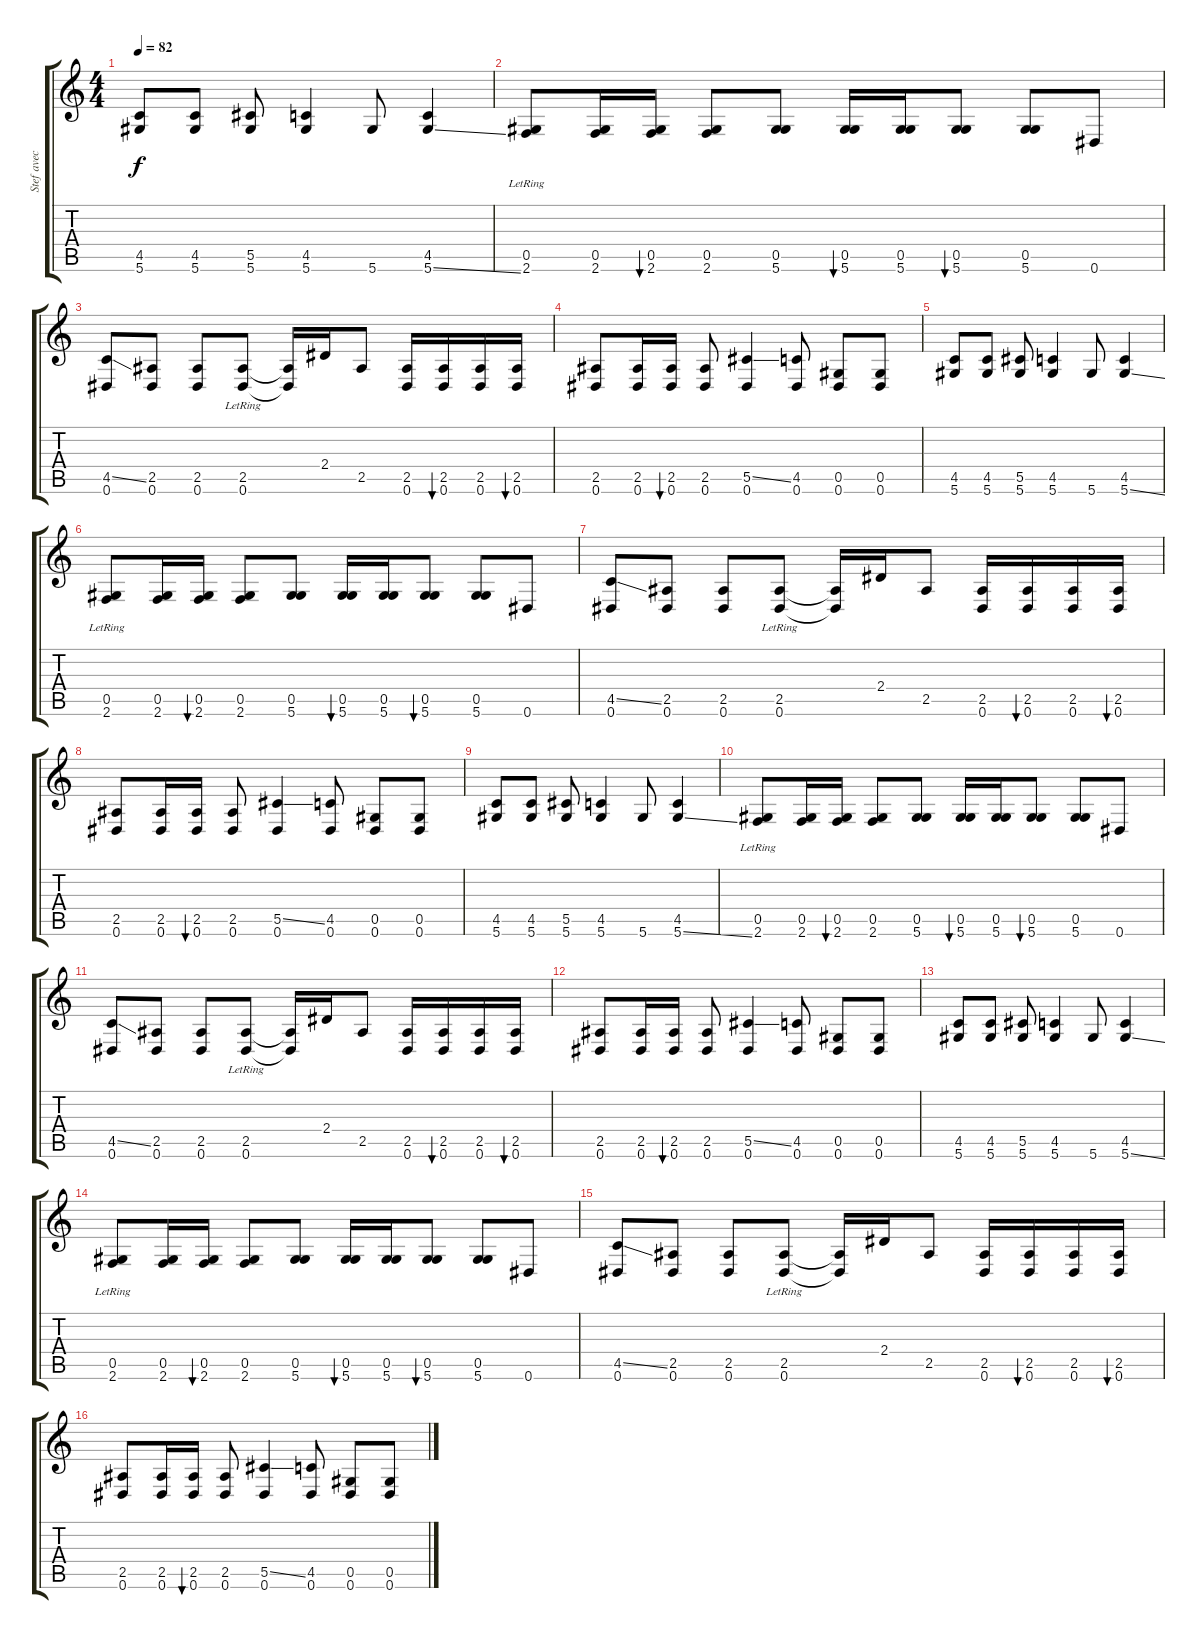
\track ("Stef avec un Bariton" "Stef avec ") {instrument acousticguitarnylon}
\staff {score tabs}
\tuning (Eb4 Bb3 Gb3 Db3 Ab2 Eb2) {hide}
\ts (4 4)
\tempo 82
\clef g2
\ks c
(4.5 5.6).8{dy f instrument acousticguitarnylon} (4.5 5.6).8 (5.5 5.6).8 (4.5 5.6).4 5.6.8 (4.5 5.6{ss}).4 |
(0.5{lr} 2.6).8 (0.5 2.6).16 (0.5 2.6).16{bu 60} (0.5 2.6).8 (0.5 5.6).8 (0.5 5.6).16{bu 60} (0.5 5.6).16 (0.5 5.6).8{bu 60} (0.5 5.6).8 0.6.8 |
(4.5{ss} 0.6).8 (2.5 0.6).8 (2.5 0.6).8 (2.5{lr} 0.6).8 (2.5{t} 0.6{t}).16 2.4.16 2.5.8 (2.5 0.6).16 (2.5 0.6).16{bu 60} (2.5 0.6).16 (2.5 0.6).16{bu 60} |
(2.5 0.6).8 (2.5 0.6).16 (2.5 0.6).16{bu 60} (2.5 0.6).8 (5.5{ss} 0.6).4 (4.5 0.6).8 (0.5 0.6).8 (0.5 0.6).8 |
(4.5 5.6).8 (4.5 5.6).8 (5.5 5.6).8 (4.5 5.6).4 5.6.8 (4.5 5.6{ss}).4 |
(0.5{lr} 2.6).8 (0.5 2.6).16 (0.5 2.6).16{bu 60} (0.5 2.6).8 (0.5 5.6).8 (0.5 5.6).16{bu 60} (0.5 5.6).16 (0.5 5.6).8{bu 60} (0.5 5.6).8 0.6.8 |
(4.5{ss} 0.6).8 (2.5 0.6).8 (2.5 0.6).8 (2.5{lr} 0.6).8 (2.5{t} 0.6{t}).16 2.4.16 2.5.8 (2.5 0.6).16 (2.5 0.6).16{bu 60} (2.5 0.6).16 (2.5 0.6).16{bu 60} |
(2.5 0.6).8 (2.5 0.6).16 (2.5 0.6).16{bu 60} (2.5 0.6).8 (5.5{ss} 0.6).4 (4.5 0.6).8 (0.5 0.6).8 (0.5 0.6).8 |
(4.5 5.6).8 (4.5 5.6).8 (5.5 5.6).8 (4.5 5.6).4 5.6.8 (4.5 5.6{ss}).4 |
(0.5{lr} 2.6).8 (0.5 2.6).16 (0.5 2.6).16{bu 60} (0.5 2.6).8 (0.5 5.6).8 (0.5 5.6).16{bu 60} (0.5 5.6).16 (0.5 5.6).8{bu 60} (0.5 5.6).8 0.6.8 |
(4.5{ss} 0.6).8 (2.5 0.6).8 (2.5 0.6).8 (2.5{lr} 0.6).8 (2.5{t} 0.6{t}).16 2.4.16 2.5.8 (2.5 0.6).16 (2.5 0.6).16{bu 60} (2.5 0.6).16 (2.5 0.6).16{bu 60} |
(2.5 0.6).8 (2.5 0.6).16 (2.5 0.6).16{bu 60} (2.5 0.6).8 (5.5{ss} 0.6).4 (4.5 0.6).8 (0.5 0.6).8 (0.5 0.6).8 |
(4.5 5.6).8 (4.5 5.6).8 (5.5 5.6).8 (4.5 5.6).4 5.6.8 (4.5 5.6{ss}).4 |
(0.5{lr} 2.6).8 (0.5 2.6).16 (0.5 2.6).16{bu 60} (0.5 2.6).8 (0.5 5.6).8 (0.5 5.6).16{bu 60} (0.5 5.6).16 (0.5 5.6).8{bu 60} (0.5 5.6).8 0.6.8 |
(4.5{ss} 0.6).8 (2.5 0.6).8 (2.5 0.6).8 (2.5{lr} 0.6).8 (2.5{t} 0.6{t}).16 2.4.16 2.5.8 (2.5 0.6).16 (2.5 0.6).16{bu 60} (2.5 0.6).16 (2.5 0.6).16{bu 60} |
(2.5 0.6).8 (2.5 0.6).16 (2.5 0.6).16{bu 60} (2.5 0.6).8 (5.5{ss} 0.6).4 (4.5 0.6).8 (0.5 0.6).8 (0.5 0.6).8
